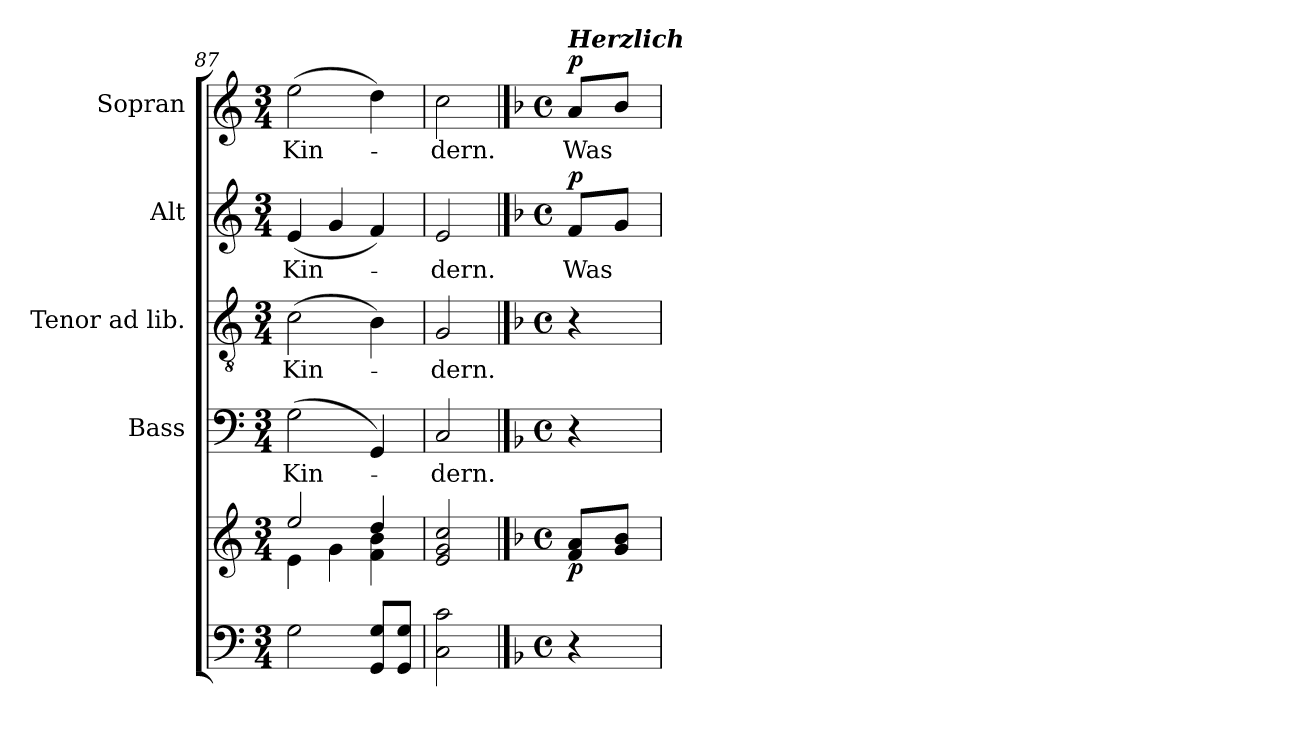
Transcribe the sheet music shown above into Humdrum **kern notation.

**kern	**kern	**dynam	**kern	**text	**kern	**text	**kern	**text	**dynam	**kern	**text	**dynam
*part5	*part5	*part5	*part4	*part4	*part3	*part3	*part2	*part2	*part2	*part1	*part1	*part1
*staff6	*staff5	*staff5/6	*staff4	*staff4	*staff3	*staff3	*staff2	*staff2	*staff2	*staff1	*staff1	*staff1
*	*	*	*I"Bass	*	*I"Tenor ad lib.	*	*I"Alt	*	*	*I"Sopran	*	*
*	*	*	*I'B.	*	*I'T.	*	*I'A.	*	*	*I'S.	*	*
*clefF4	*clefG2	*	*clefF4	*	*clefGv2	*	*clefG2	*	*	*clefG2	*	*
*k[]	*k[]	*	*k[]	*	*k[]	*	*k[]	*	*	*k[]	*	*
*C:	*C:	*	*C:	*	*C:	*	*C:	*	*	*C:	*	*
*M3/4	*M3/4	*	*M3/4	*	*M3/4	*	*M3/4	*	*	*M3/4	*	*
=87	=87	=87	=87	=87	=87	=87	=87	=87	=87	=87	=87	=87
*	*^	*	*	*	*	*	*	*	*	*	*	*
!	!	!	!	!	!LO:LY:b	!	!LO:LY:b	!	!LO:LY:b	!	!	!LO:LY:b	!
2G\	2ee/	4e\	.	(>2G\	Kin-	(>2c\	Kin-	(<4e/	Kin-	.	(>2ee\	Kin-	.
.	.	4g\	.	.	.	.	.	4g/	.	.	.	.	.
8GG/ 8G/L	4dd/	4f\ 4b\	.	4GG/)	.	4B\)	.	4f/)	.	.	4dd\)	.	.
8GG/ 8G/J	.	.	.	.	.	.	.	.	.	.	.	.	.
*	*v	*v	*	*	*	*	*	*	*	*	*	*	*
=88	=88	=88	=88	=88	=88	=88	=88	=88	=88	=88	=88	=88
!	!	!	!	!LO:LY:b	!	!LO:LY:b	!	!LO:LY:b	!	!	!LO:LY:b	!
2C\ 2c\	2e/ 2g/ 2cc/	.	2C/	-dern.	2G/	-dern.	2e/	-dern.	.	2cc\	-dern.	.
!!LO:LB:g=z
==89	==89	==89	==89	==89	==89	==89	==89	==89	==89	==89	==89	==89
*k[b-]	*k[b-]	*	*k[b-]	*	*k[b-]	*	*k[b-]	*	*	*k[b-]	*	*
*F:	*F:	*	*F:	*	*F:	*	*F:	*	*	*F:	*	*
*M4/4	*M4/4	*	*M4/4	*	*M4/4	*	*M4/4	*	*	*M4/4	*	*
*met(c)	*met(c)	*	*met(c)	*	*met(c)	*	*met(c)	*	*	*met(c)	*	*
!	!	!	!	!	!	!	!	!	!	!LO:TX:a:Bi:t=Herzlich	!	!
!	!	!LO:DY:b	!	!	!	!	!	!LO:LY:b	!LO:DY:a	!	!LO:LY:b	!LO:DY:a
4r	8f/ 8a/L	p	4r	.	4r	.	8f/L	Was	p	8a/L	Was	p
.	8g/ 8b-/J	.	.	.	.	.	8g/J	.	.	8b-/J	.	.
=	=	=	=	=	=	=	=	=	=	=	=	=
*-	*-	*-	*-	*-	*-	*-	*-	*-	*-	*-	*-	*-
